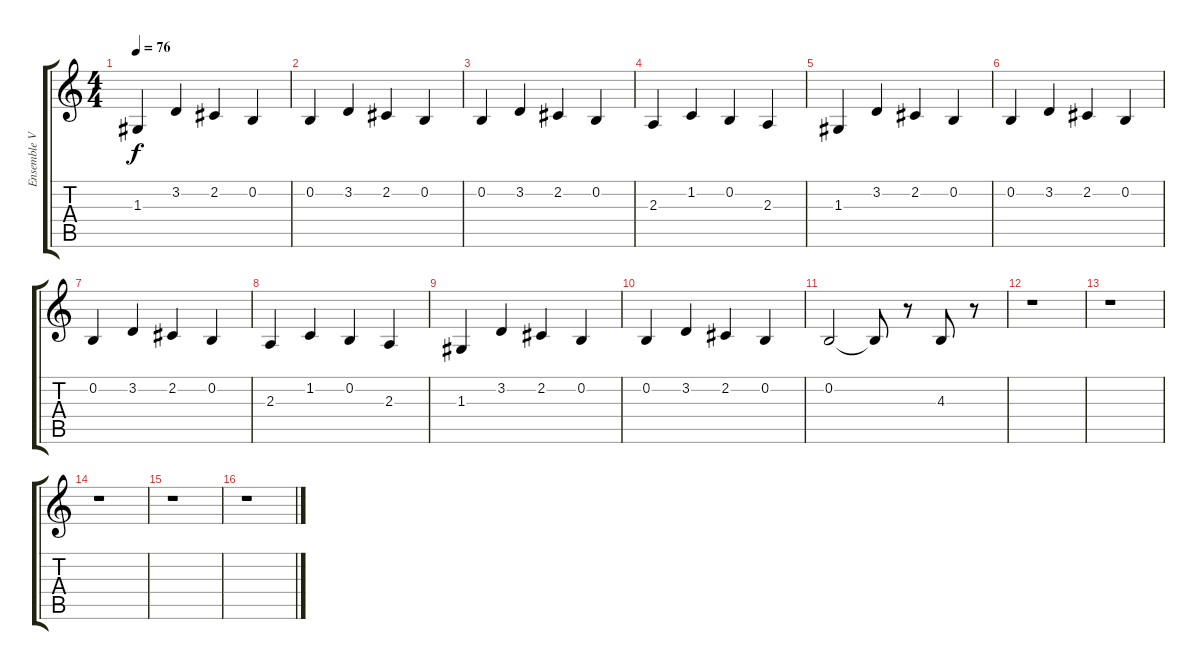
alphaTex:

\track ("Ensemble Violons" "Ensemble V") {instrument stringensemble2}
\staff {score tabs}
\tuning (E4 B3 G3 D3 A2 E2) {hide}
\ts (4 4)
\tempo 76
\clef g2
\ks c
1.3.4{dy f} 3.2.4 2.2.4 0.2.4 |
0.2.4 3.2.4 2.2.4 0.2.4 |
0.2.4 3.2.4 2.2.4 0.2.4 |
2.3.4 1.2.4 0.2.4 2.3.4 |
1.3.4 3.2.4 2.2.4 0.2.4 |
0.2.4 3.2.4 2.2.4 0.2.4 |
0.2.4 3.2.4 2.2.4 0.2.4 |
2.3.4 1.2.4 0.2.4 2.3.4 |
1.3.4 3.2.4 2.2.4 0.2.4 |
0.2.4 3.2.4 2.2.4 0.2.4 |
0.2.2 0.2{t}.8 r.8 4.3.8 r.8 |
r.1 |
r.1 |
r.1 |
r.1 |
r.1
